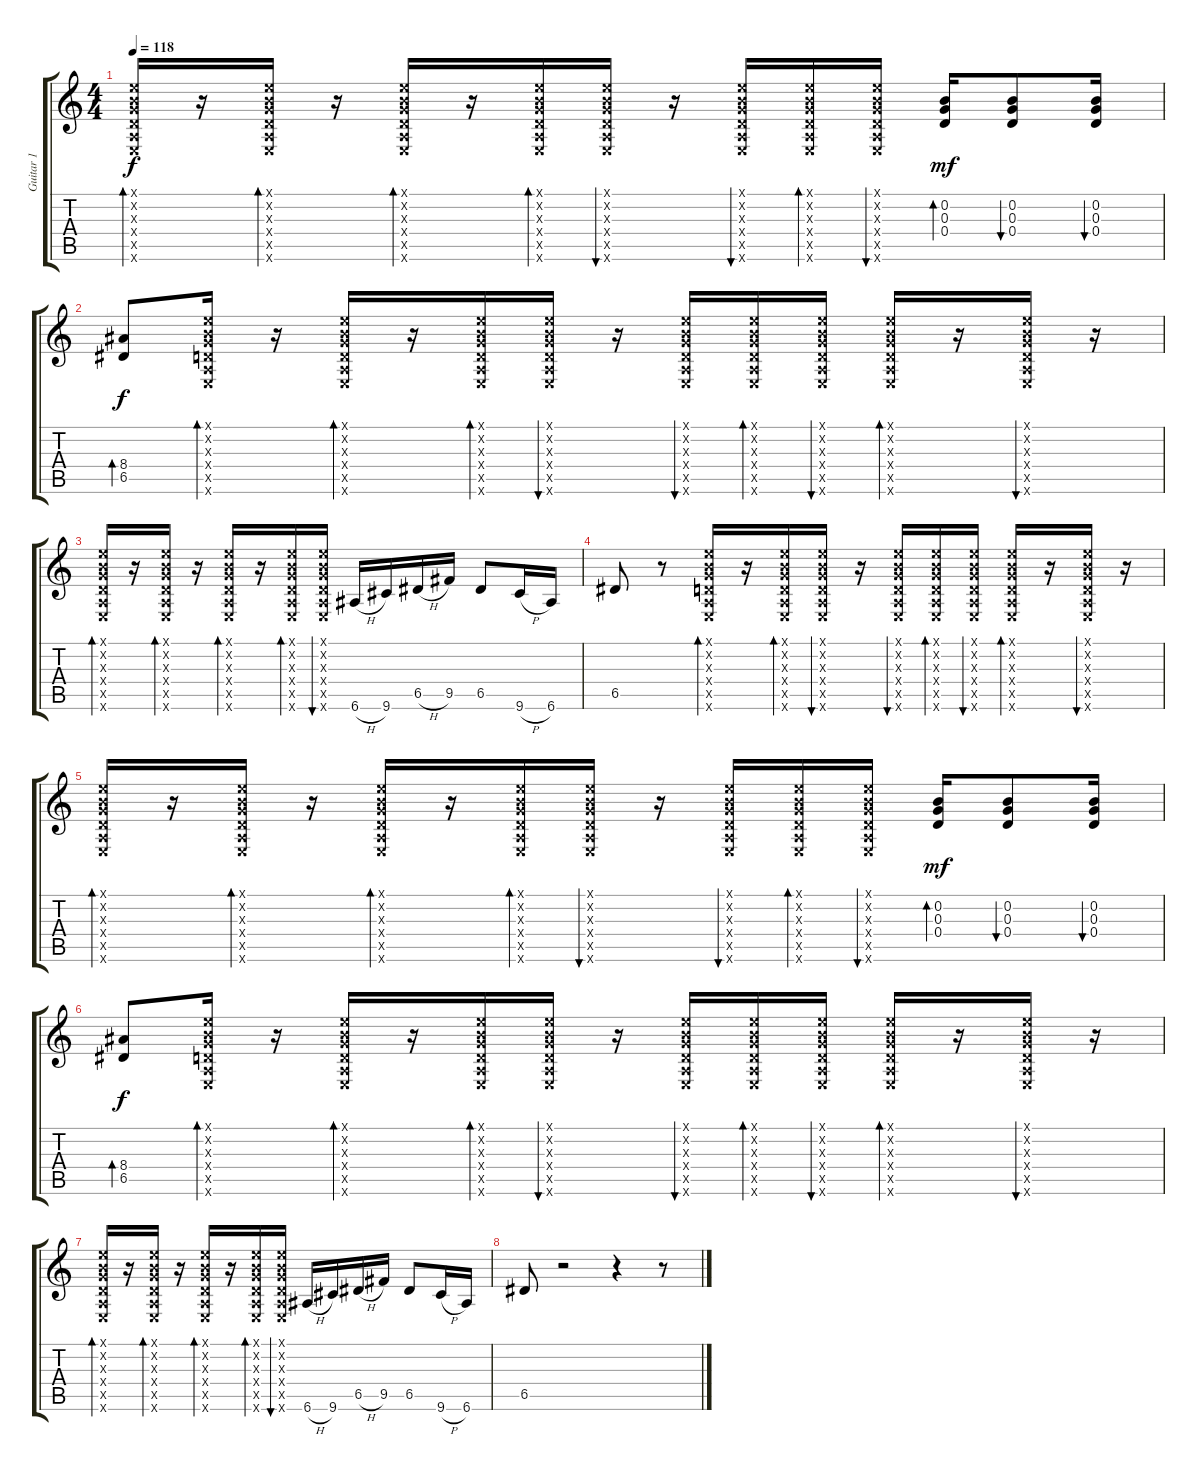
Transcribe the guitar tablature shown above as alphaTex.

\track ("Guitar 1" "Guitar 1") {instrument distortionguitar}
\staff {score tabs}
\tuning (E4 B3 G3 D3 A2 E2) {hide}
\ts (4 4)
\tempo 118
\clef g2
\ks c
(0.1{x} 0.2{x} 0.3{x} 0.4{x} 0.5{x} 0.6{x}).16{bd 30 dy f} r.16 (0.1{x} 0.2{x} 0.3{x} 0.4{x} 0.5{x} 0.6{x}).16{bd 30} r.16 (0.1{x} 0.2{x} 0.3{x} 0.4{x} 0.5{x} 0.6{x}).16{bd 30} r.16 (0.1{x} 0.2{x} 0.3{x} 0.4{x} 0.5{x} 0.6{x}).16{bd 30} (0.1{x} 0.2{x} 0.3{x} 0.4{x} 0.5{x} 0.6{x}).16{bu 30} r.16 (0.1{x} 0.2{x} 0.3{x} 0.4{x} 0.5{x} 0.6{x}).16{bu 30} (0.1{x} 0.2{x} 0.3{x} 0.4{x} 0.5{x} 0.6{x}).16{bd 30} (0.1{x} 0.2{x} 0.3{x} 0.4{x} 0.5{x} 0.6{x}).16{bu 30} (0.2 0.3 0.4).16{bd 30 dy mf} (0.2 0.3 0.4).8{bu 30} (0.2 0.3 0.4).16{bu 30} |
(8.4 6.5).8{bd 30 dy f} (0.1{x} 0.2{x} 0.3{x} 0.4{x} 0.5{x} 0.6{x}).16{bd 30} r.16 (0.1{x} 0.2{x} 0.3{x} 0.4{x} 0.5{x} 0.6{x}).16{bd 30} r.16 (0.1{x} 0.2{x} 0.3{x} 0.4{x} 0.5{x} 0.6{x}).16{bd 30} (0.1{x} 0.2{x} 0.3{x} 0.4{x} 0.5{x} 0.6{x}).16{bu 30} r.16 (0.1{x} 0.2{x} 0.3{x} 0.4{x} 0.5{x} 0.6{x}).16{bu 30} (0.1{x} 0.2{x} 0.3{x} 0.4{x} 0.5{x} 0.6{x}).16{bd 30} (0.1{x} 0.2{x} 0.3{x} 0.4{x} 0.5{x} 0.6{x}).16{bu 30} (0.1{x} 0.2{x} 0.3{x} 0.4{x} 0.5{x} 0.6{x}).16{bd 30} r.16 (0.1{x} 0.2{x} 0.3{x} 0.4{x} 0.5{x} 0.6{x}).16{bu 30} r.16 |
(0.1{x} 0.2{x} 0.3{x} 0.4{x} 0.5{x} 0.6{x}).16{bd 30} r.16 (0.1{x} 0.2{x} 0.3{x} 0.4{x} 0.5{x} 0.6{x}).16{bd 30} r.16 (0.1{x} 0.2{x} 0.3{x} 0.4{x} 0.5{x} 0.6{x}).16{bd 30} r.16 (0.1{x} 0.2{x} 0.3{x} 0.4{x} 0.5{x} 0.6{x}).16{bd 30} (0.1{x} 0.2{x} 0.3{x} 0.4{x} 0.5{x} 0.6{x}).16{bu 30} 6.6{h}.16 9.6.16 6.5{h}.16 9.5.16 6.5.8 9.6{h}.16 6.6.16 |
6.5.8 r.8 (0.1{x} 0.2{x} 0.3{x} 0.4{x} 0.5{x} 0.6{x}).16{bd 30} r.16 (0.1{x} 0.2{x} 0.3{x} 0.4{x} 0.5{x} 0.6{x}).16{bd 30} (0.1{x} 0.2{x} 0.3{x} 0.4{x} 0.5{x} 0.6{x}).16{bu 30} r.16 (0.1{x} 0.2{x} 0.3{x} 0.4{x} 0.5{x} 0.6{x}).16{bu 30} (0.1{x} 0.2{x} 0.3{x} 0.4{x} 0.5{x} 0.6{x}).16{bd 30} (0.1{x} 0.2{x} 0.3{x} 0.4{x} 0.5{x} 0.6{x}).16{bu 30} (0.1{x} 0.2{x} 0.3{x} 0.4{x} 0.5{x} 0.6{x}).16{bd 30} r.16 (0.1{x} 0.2{x} 0.3{x} 0.4{x} 0.5{x} 0.6{x}).16{bu 30} r.16 |
(0.1{x} 0.2{x} 0.3{x} 0.4{x} 0.5{x} 0.6{x}).16{bd 30} r.16 (0.1{x} 0.2{x} 0.3{x} 0.4{x} 0.5{x} 0.6{x}).16{bd 30} r.16 (0.1{x} 0.2{x} 0.3{x} 0.4{x} 0.5{x} 0.6{x}).16{bd 30} r.16 (0.1{x} 0.2{x} 0.3{x} 0.4{x} 0.5{x} 0.6{x}).16{bd 30} (0.1{x} 0.2{x} 0.3{x} 0.4{x} 0.5{x} 0.6{x}).16{bu 30} r.16 (0.1{x} 0.2{x} 0.3{x} 0.4{x} 0.5{x} 0.6{x}).16{bu 30} (0.1{x} 0.2{x} 0.3{x} 0.4{x} 0.5{x} 0.6{x}).16{bd 30} (0.1{x} 0.2{x} 0.3{x} 0.4{x} 0.5{x} 0.6{x}).16{bu 30} (0.2 0.3 0.4).16{bd 30 dy mf} (0.2 0.3 0.4).8{bu 30} (0.2 0.3 0.4).16{bu 30} |
(8.4 6.5).8{bd 30 dy f} (0.1{x} 0.2{x} 0.3{x} 0.4{x} 0.5{x} 0.6{x}).16{bd 30} r.16 (0.1{x} 0.2{x} 0.3{x} 0.4{x} 0.5{x} 0.6{x}).16{bd 30} r.16 (0.1{x} 0.2{x} 0.3{x} 0.4{x} 0.5{x} 0.6{x}).16{bd 30} (0.1{x} 0.2{x} 0.3{x} 0.4{x} 0.5{x} 0.6{x}).16{bu 30} r.16 (0.1{x} 0.2{x} 0.3{x} 0.4{x} 0.5{x} 0.6{x}).16{bu 30} (0.1{x} 0.2{x} 0.3{x} 0.4{x} 0.5{x} 0.6{x}).16{bd 30} (0.1{x} 0.2{x} 0.3{x} 0.4{x} 0.5{x} 0.6{x}).16{bu 30} (0.1{x} 0.2{x} 0.3{x} 0.4{x} 0.5{x} 0.6{x}).16{bd 30} r.16 (0.1{x} 0.2{x} 0.3{x} 0.4{x} 0.5{x} 0.6{x}).16{bu 30} r.16 |
(0.1{x} 0.2{x} 0.3{x} 0.4{x} 0.5{x} 0.6{x}).16{bd 30} r.16 (0.1{x} 0.2{x} 0.3{x} 0.4{x} 0.5{x} 0.6{x}).16{bd 30} r.16 (0.1{x} 0.2{x} 0.3{x} 0.4{x} 0.5{x} 0.6{x}).16{bd 30} r.16 (0.1{x} 0.2{x} 0.3{x} 0.4{x} 0.5{x} 0.6{x}).16{bd 30} (0.1{x} 0.2{x} 0.3{x} 0.4{x} 0.5{x} 0.6{x}).16{bu 30} 6.6{h}.16 9.6.16 6.5{h}.16 9.5.16 6.5.8 9.6{h}.16 6.6.16 |
6.5.8 r.2 r.4 r.8
